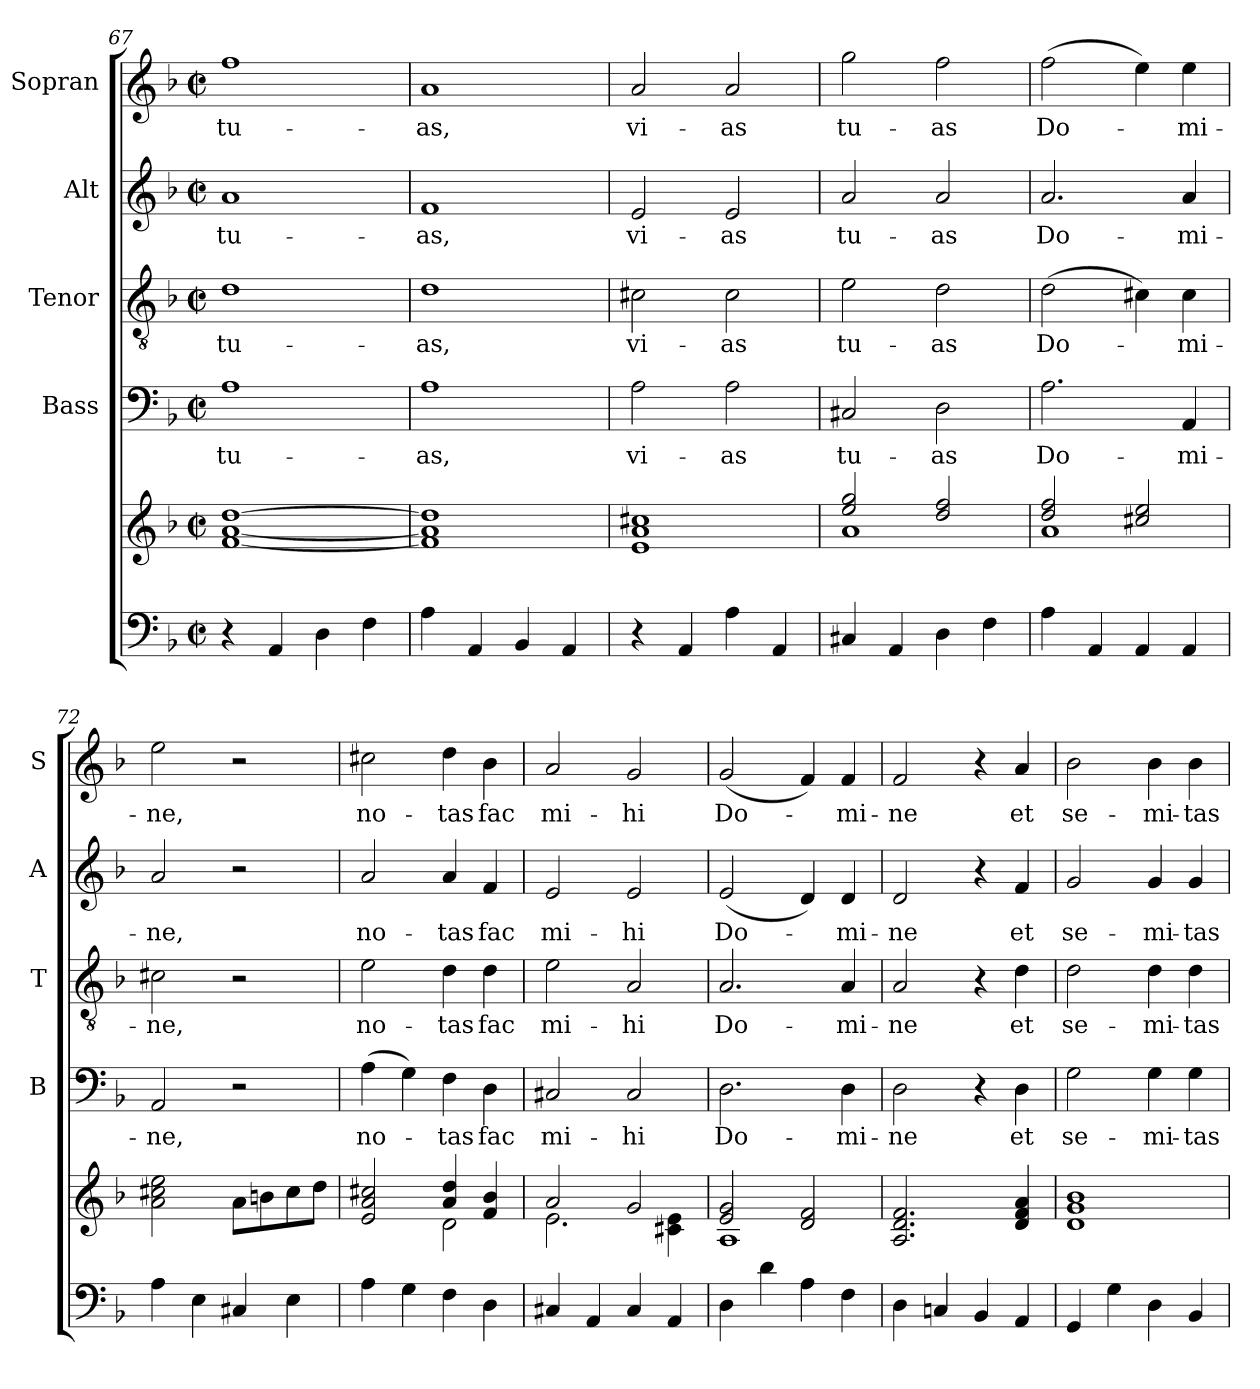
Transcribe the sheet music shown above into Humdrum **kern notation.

**kern	**kern	**kern	**text	**kern	**text	**kern	**text	**kern	**text
*part5	*part5	*part4	*part4	*part3	*part3	*part2	*part2	*part1	*part1
*staff6	*staff5	*staff4	*staff4	*staff3	*staff3	*staff2	*staff2	*staff1	*staff1
*	*	*I"Bass	*	*I"Tenor	*	*I"Alt	*	*I"Sopran	*
*	*	*I'B	*	*I'T	*	*I'A	*	*I'S	*
*clefF4	*clefG2	*clefF4	*	*clefGv2	*	*clefG2	*	*clefG2	*
*k[b-]	*k[b-]	*k[b-]	*	*k[b-]	*	*k[b-]	*	*k[b-]	*
*F:	*F:	*F:	*	*F:	*	*F:	*	*F:	*
*M2/2	*M2/2	*M2/2	*	*M2/2	*	*M2/2	*	*M2/2	*
*met(c|)	*met(c|)	*met(c|)	*	*met(c|)	*	*met(c|)	*	*met(c|)	*
=67	=67	=67	=67	=67	=67	=67	=67	=67	=67
!	!	!	!LO:LY:b	!	!LO:LY:b	!	!LO:LY:b	!	!LO:LY:b
4r	[1f [1a [1dd	1A	tu-	1d	tu-	1a	tu-	1ff	tu-
4AA/	.	.	.	.	.	.	.	.	.
4D\	.	.	.	.	.	.	.	.	.
4F\	.	.	.	.	.	.	.	.	.
=68	=68	=68	=68	=68	=68	=68	=68	=68	=68
!	!	!	!LO:LY:b	!	!LO:LY:b	!	!LO:LY:b	!	!LO:LY:b
4A\	1f] 1a] 1dd]	1A	-as,	1d	-as,	1f	-as,	1a	-as,
4AA/	.	.	.	.	.	.	.	.	.
4BB-/	.	.	.	.	.	.	.	.	.
4AA/	.	.	.	.	.	.	.	.	.
!!LO:LB:g=z
=69	=69	=69	=69	=69	=69	=69	=69	=69	=69
!	!	!	!LO:LY:b	!	!LO:LY:b	!	!LO:LY:b	!	!LO:LY:b
4r	1e 1a 1cc#X	2A\	vi-	2c#X\	vi-	2e/	vi-	2a/	vi-
4AA/	.	.	.	.	.	.	.	.	.
!	!	!	!LO:LY:b	!	!LO:LY:b	!	!LO:LY:b	!	!LO:LY:b
4A\	.	2A\	-as	2c#\	-as	2e/	-as	2a/	-as
4AA/	.	.	.	.	.	.	.	.	.
=70	=70	=70	=70	=70	=70	=70	=70	=70	=70
*	*^	*	*	*	*	*	*	*	*
!	!	!	!	!LO:LY:b	!	!LO:LY:b	!	!LO:LY:b	!	!LO:LY:b
4C#X/	2ee/ 2gg/	1a	2C#X/	tu-	2e\	tu-	2a/	tu-	2gg\	tu-
4AA/	.	.	.	.	.	.	.	.	.	.
!	!	!	!	!LO:LY:b	!	!LO:LY:b	!	!LO:LY:b	!	!LO:LY:b
4D\	2dd/ 2ff/	.	2D\	-as	2d\	-as	2a/	-as	2ff\	-as
4F\	.	.	.	.	.	.	.	.	.	.
=71	=71	=71	=71	=71	=71	=71	=71	=71	=71	=71
!	!	!	!	!LO:LY:b	!	!LO:LY:b	!	!LO:LY:b	!	!LO:LY:b
4A\	2dd/ 2ff/	1a	2.A\	Do-	(>2d\	Do-	2.a/	Do-	(>2ff\	Do-
4AA/	.	.	.	.	.	.	.	.	.	.
4AA/	2cc#X/ 2ee/	.	.	.	4c#X\)	.	.	.	4ee\)	.
!	!	!	!	!LO:LY:b	!	!LO:LY:b	!	!LO:LY:b	!	!LO:LY:b
4AA/	.	.	4AA/	-mi-	4c#\	-mi-	4a/	-mi-	4ee\	-mi-
*	*v	*v	*	*	*	*	*	*	*	*
=72	=72	=72	=72	=72	=72	=72	=72	=72	=72
!	!	!	!LO:LY:b	!	!LO:LY:b	!	!LO:LY:b	!	!LO:LY:b
4A\	2a\ 2cc#X\ 2ee\	2AA/	-ne,	2c#X\	-ne,	2a/	-ne,	2ee\	-ne,
4E\	.	.	.	.	.	.	.	.	.
4C#X/	8a\L	2r	.	2r	.	2r	.	2r	.
.	8bn\	.	.	.	.	.	.	.	.
4E\	8cc#\	.	.	.	.	.	.	.	.
.	8dd\J	.	.	.	.	.	.	.	.
=73	=73	=73	=73	=73	=73	=73	=73	=73	=73
*	*^	*	*	*	*	*	*	*	*
!	!	!	!	!LO:LY:b	!	!LO:LY:b	!	!LO:LY:b	!	!LO:LY:b
4A\	2e/ 2a/ 2cc#X/	2ryy	(>4A\	no-	2e\	no-	2a/	no-	2cc#X\	no-
4G\	.	.	4G\)	.	.	.	.	.	.	.
!	!	!	!	!LO:LY:b	!	!LO:LY:b	!	!LO:LY:b	!	!LO:LY:b
4F\	4a/ 4dd/	2d\	4F\	-tas	4d\	-tas	4a/	-tas	4dd\	-tas
!	!	!	!	!LO:LY:b	!	!LO:LY:b	!	!LO:LY:b	!	!LO:LY:b
4D\	4f/ 4b-/	.	4D\	fac	4d\	fac	4f/	fac	4b-\	fac
=74	=74	=74	=74	=74	=74	=74	=74	=74	=74	=74
!	!	!	!	!LO:LY:b	!	!LO:LY:b	!	!LO:LY:b	!	!LO:LY:b
4C#X/	2a/	2.e\	2C#X/	mi-	2e\	mi-	2e/	mi-	2a/	mi-
4AA/	.	.	.	.	.	.	.	.	.	.
!	!	!	!	!LO:LY:b	!	!LO:LY:b	!	!LO:LY:b	!	!LO:LY:b
4C#/	2g/	.	2C#/	-hi	2A/	-hi	2e/	-hi	2g/	-hi
4AA/	.	4c#X\ 4e\	.	.	.	.	.	.	.	.
!!LO:PB:g=z
=75	=75	=75	=75	=75	=75	=75	=75	=75	=75	=75
!	!	!	!	!LO:LY:b	!	!LO:LY:b	!	!LO:LY:b	!	!LO:LY:b
4D\	2e/ 2g/	1A	2.D\	Do-	2.A/	Do-	(<2e/	Do-	(<2g/	Do-
4d\	.	.	.	.	.	.	.	.	.	.
4A\	2d/ 2f/	.	.	.	.	.	4d/)	.	4f/)	.
!	!	!	!	!LO:LY:b	!	!LO:LY:b	!	!LO:LY:b	!	!LO:LY:b
4F\	.	.	4D\	-mi-	4A/	-mi-	4d/	-mi-	4f/	-mi-
*	*v	*v	*	*	*	*	*	*	*	*
=76	=76	=76	=76	=76	=76	=76	=76	=76	=76
!	!	!	!LO:LY:b	!	!LO:LY:b	!	!LO:LY:b	!	!LO:LY:b
4D\	2.A/ 2.d/ 2.f/	2D\	-ne	2A/	-ne	2d/	-ne	2f/	-ne
4Cn/	.	.	.	.	.	.	.	.	.
4BB-/	.	4r	.	4r	.	4r	.	4r	.
!	!	!	!LO:LY:b	!	!LO:LY:b	!	!LO:LY:b	!	!LO:LY:b
4AA/	4d/ 4f/ 4a/	4D\	et	4d\	et	4f/	et	4a/	et
=77	=77	=77	=77	=77	=77	=77	=77	=77	=77
!	!	!	!LO:LY:b	!	!LO:LY:b	!	!LO:LY:b	!	!LO:LY:b
4GG/	1d 1g 1b-	2G\	se-	2d\	se-	2g/	se-	2b-\	se-
4G\	.	.	.	.	.	.	.	.	.
!	!	!	!LO:LY:b	!	!LO:LY:b	!	!LO:LY:b	!	!LO:LY:b
4D\	.	4G\	-mi-	4d\	-mi-	4g/	-mi-	4b-\	-mi-
!	!	!	!LO:LY:b	!	!LO:LY:b	!	!LO:LY:b	!	!LO:LY:b
4BB-/	.	4G\	-tas	4d\	-tas	4g/	-tas	4b-\	-tas
=	=	=	=	=	=	=	=	=	=
*-	*-	*-	*-	*-	*-	*-	*-	*-	*-
